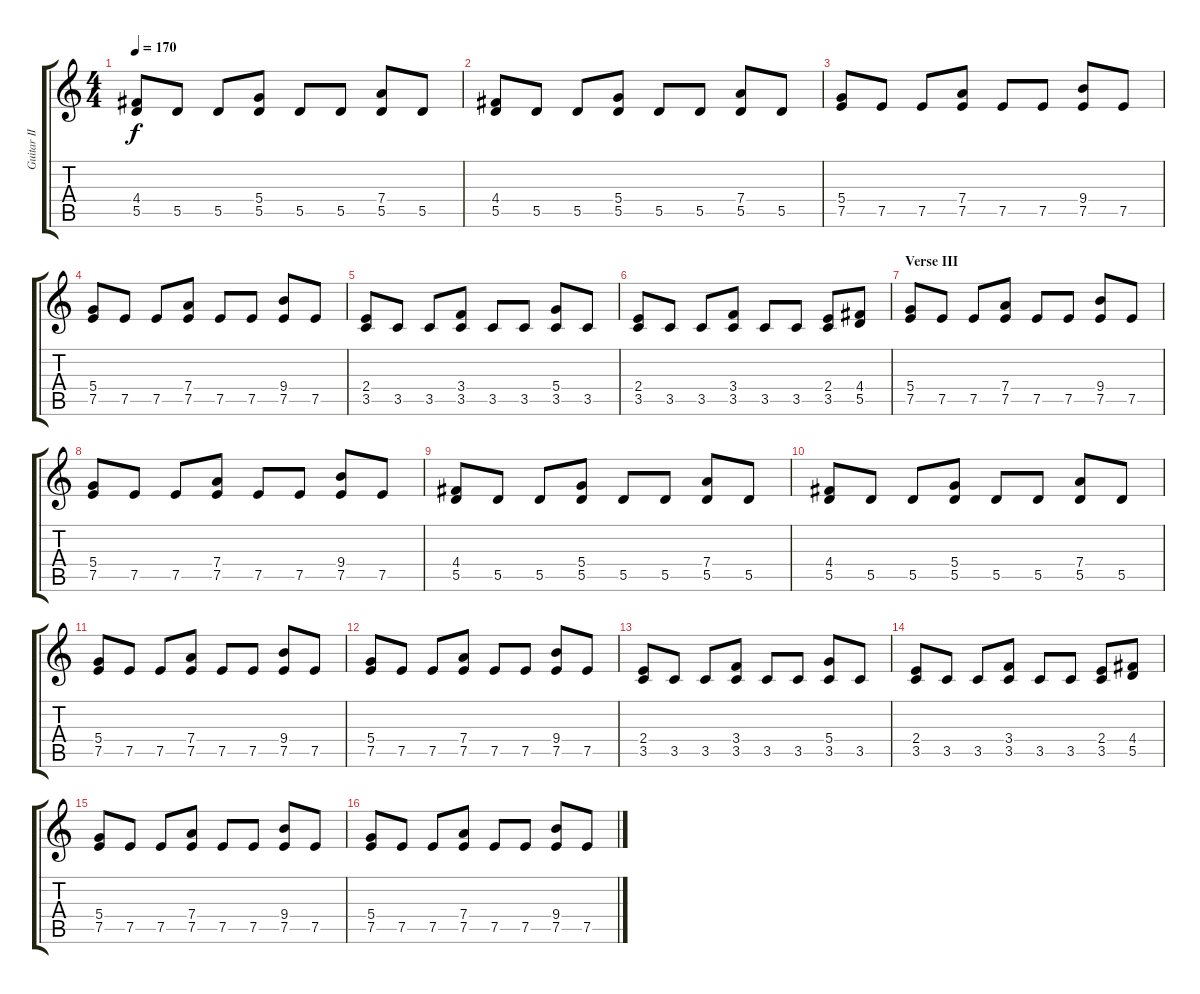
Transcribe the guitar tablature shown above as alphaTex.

\track ("Guitar II" "Guitar II") {instrument distortionguitar}
\staff {score tabs}
\tuning (E4 B3 G3 D3 A2 E2) {hide}
\ts (4 4)
\tempo 170
\clef g2
\ks c
(4.4 5.5).8{dy f} 5.5.8 5.5.8 (5.4 5.5).8 5.5.8 5.5.8 (7.4 5.5).8 5.5.8 |
(4.4 5.5).8 5.5.8 5.5.8 (5.4 5.5).8 5.5.8 5.5.8 (7.4 5.5).8 5.5.8 |
(5.4 7.5).8 7.5.8 7.5.8 (7.4 7.5).8 7.5.8 7.5.8 (9.4 7.5).8 7.5.8 |
(5.4 7.5).8 7.5.8 7.5.8 (7.4 7.5).8 7.5.8 7.5.8 (9.4 7.5).8 7.5.8 |
(2.4 3.5).8 3.5.8 3.5.8 (3.4 3.5).8 3.5.8 3.5.8 (5.4 3.5).8 3.5.8 |
(2.4 3.5).8 3.5.8 3.5.8 (3.4 3.5).8 3.5.8 3.5.8 (2.4 3.5).8 (4.4 5.5).8 |
\section ("" "Verse III")
(5.4 7.5).8 7.5.8 7.5.8 (7.4 7.5).8 7.5.8 7.5.8 (9.4 7.5).8 7.5.8 |
(5.4 7.5).8 7.5.8 7.5.8 (7.4 7.5).8 7.5.8 7.5.8 (9.4 7.5).8 7.5.8 |
(4.4 5.5).8 5.5.8 5.5.8 (5.4 5.5).8 5.5.8 5.5.8 (7.4 5.5).8 5.5.8 |
(4.4 5.5).8 5.5.8 5.5.8 (5.4 5.5).8 5.5.8 5.5.8 (7.4 5.5).8 5.5.8 |
(5.4 7.5).8 7.5.8 7.5.8 (7.4 7.5).8 7.5.8 7.5.8 (9.4 7.5).8 7.5.8 |
(5.4 7.5).8 7.5.8 7.5.8 (7.4 7.5).8 7.5.8 7.5.8 (9.4 7.5).8 7.5.8 |
(2.4 3.5).8 3.5.8 3.5.8 (3.4 3.5).8 3.5.8 3.5.8 (5.4 3.5).8 3.5.8 |
(2.4 3.5).8 3.5.8 3.5.8 (3.4 3.5).8 3.5.8 3.5.8 (2.4 3.5).8 (4.4 5.5).8 |
(5.4 7.5).8 7.5.8 7.5.8 (7.4 7.5).8 7.5.8 7.5.8 (9.4 7.5).8 7.5.8 |
(5.4 7.5).8 7.5.8 7.5.8 (7.4 7.5).8 7.5.8 7.5.8 (9.4 7.5).8 7.5.8
